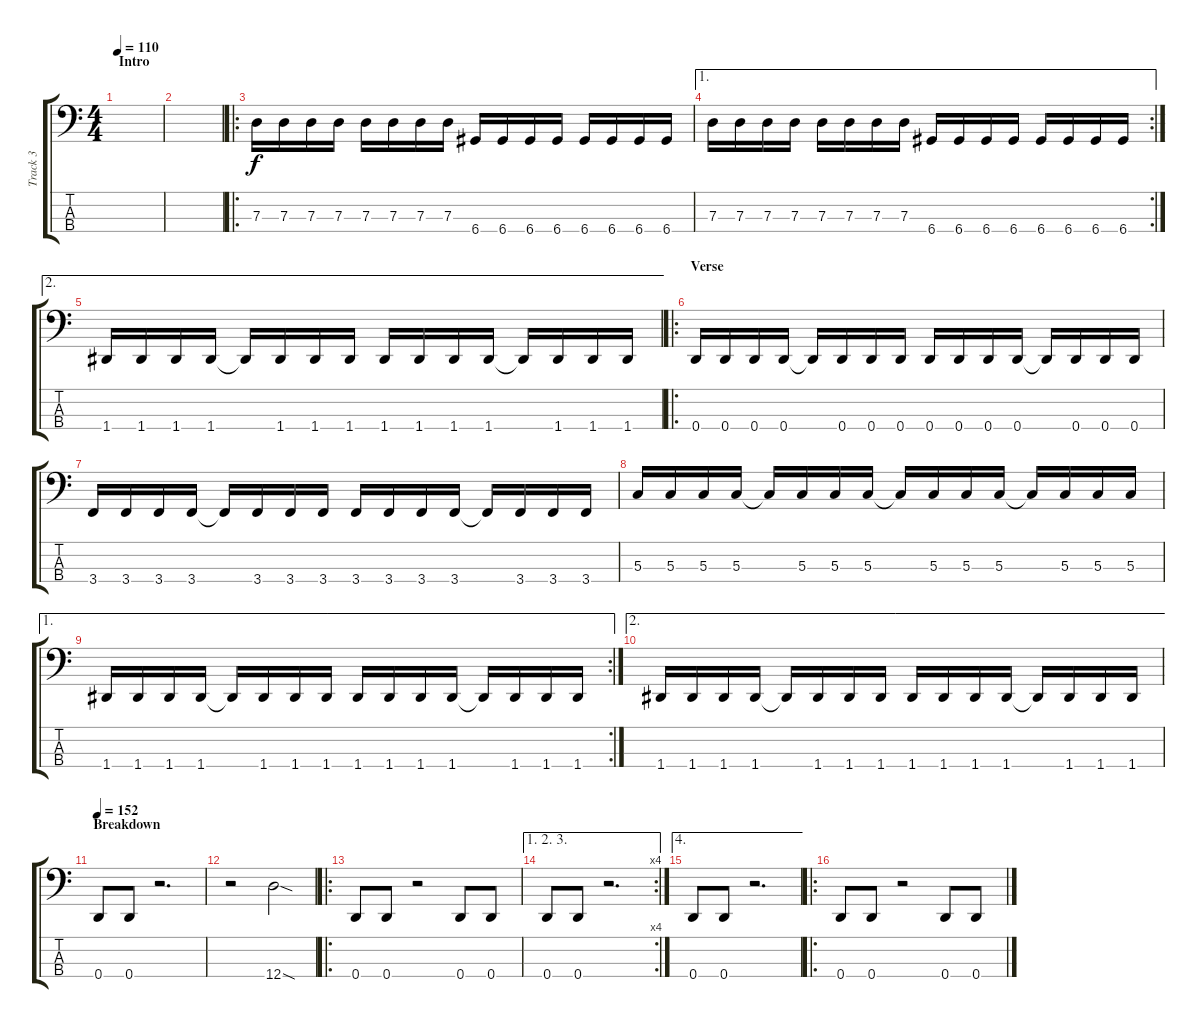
\track ("Track 3" "Track 3") {instrument electricbasspick}
\staff {score tabs}
\tuning (F2 C2 G1 D1) {hide}
\ts (4 4)
\section ("" "Intro")
\tempo 110
\clef f4
\ks c
|
|
\ro
7.3.16 7.3.16 7.3.16 7.3.16 7.3.16 7.3.16 7.3.16 7.3.16 6.4.16 6.4.16 6.4.16 6.4.16 6.4.16 6.4.16 6.4.16 6.4.16 |
\ae 1
\rc 2
7.3.16 7.3.16 7.3.16 7.3.16 7.3.16 7.3.16 7.3.16 7.3.16 6.4.16 6.4.16 6.4.16 6.4.16 6.4.16 6.4.16 6.4.16 6.4.16 |
\ae 2
1.4.16 1.4.16 1.4.16 1.4.16 1.4{t}.16 1.4.16 1.4.16 1.4.16 1.4.16 1.4.16 1.4.16 1.4.16 1.4{t}.16 1.4.16 1.4.16 1.4.16 |
\ro
\section ("" "Verse")
0.4.16 0.4.16 0.4.16 0.4.16 0.4{t}.16 0.4.16 0.4.16 0.4.16 0.4.16 0.4.16 0.4.16 0.4.16 0.4{t}.16 0.4.16 0.4.16 0.4.16 |
3.4.16 3.4.16 3.4.16 3.4.16 3.4{t}.16 3.4.16 3.4.16 3.4.16 3.4.16 3.4.16 3.4.16 3.4.16 3.4{t}.16 3.4.16 3.4.16 3.4.16 |
5.3.16 5.3.16 5.3.16 5.3.16 5.3{t}.16 5.3.16 5.3.16 5.3.16 5.3{t}.16 5.3.16 5.3.16 5.3.16 5.3{t}.16 5.3.16 5.3.16 5.3.16 |
\ae 1
\rc 2
1.4.16 1.4.16 1.4.16 1.4.16 1.4{t}.16 1.4.16 1.4.16 1.4.16 1.4.16 1.4.16 1.4.16 1.4.16 1.4{t}.16 1.4.16 1.4.16 1.4.16 |
\ae 2
1.4.16 1.4.16 1.4.16 1.4.16 1.4{t}.16 1.4.16 1.4.16 1.4.16 1.4.16 1.4.16 1.4.16 1.4.16 1.4{t}.16 1.4.16 1.4.16 1.4.16 |
\section ("" "Breakdown")
\tempo 152
0.4.8 0.4.8 r.2{d} |
r.2 12.4{sod}.2 |
\ro
0.4.8 0.4.8 r.2 0.4.8 0.4.8 |
\ae (1 2 3)
\rc 4
0.4.8 0.4.8 r.2{d} |
\ae 4
0.4.8 0.4.8 r.2{d} |
\ro
0.4.8 0.4.8 r.2 0.4.8 0.4.8
